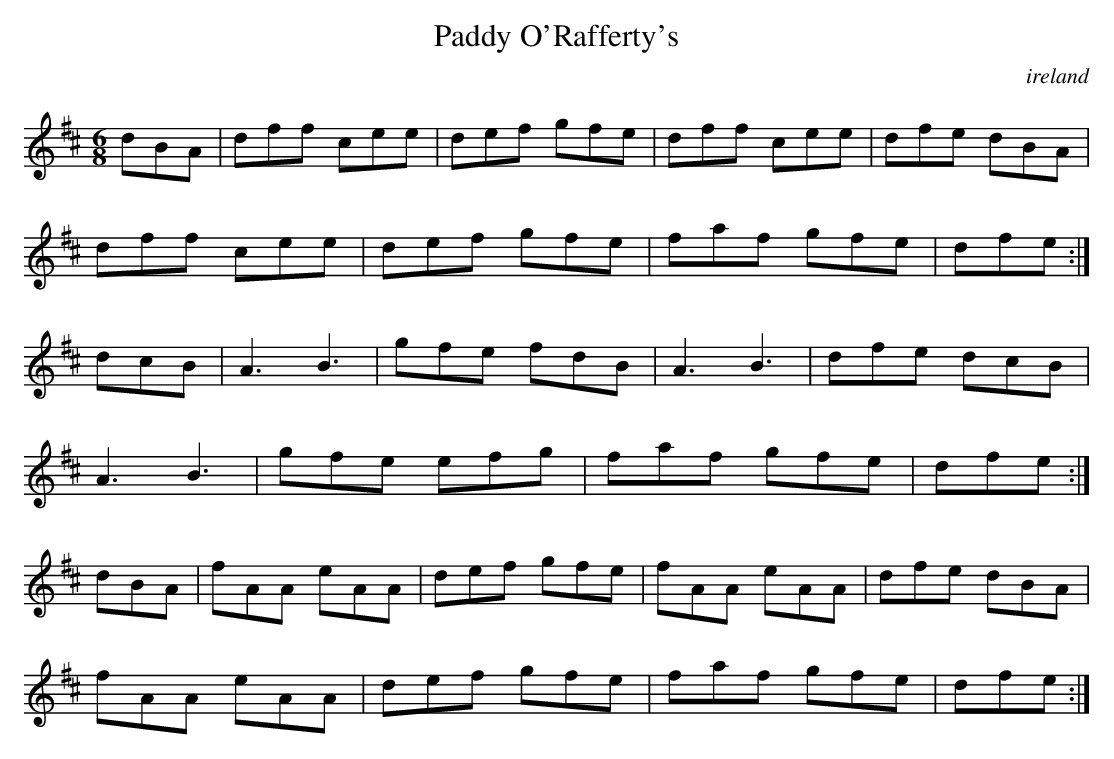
X:1
T:Paddy O'Rafferty's
O:ireland
M:6/8
L:1/8
K:D Major
dBA|dff cee|def gfe|dff cee|dfe dBA|!
dff cee|def gfe|faf gfe|dfe:|!
dcB|A3 B3|gfe fdB|A3 B3|dfe dcB|!
A3 B3|gfe efg|faf gfe|dfe:|!
dBA|fAA eAA|def gfe|fAA eAA|dfe dBA|!
fAA eAA|def gfe|faf gfe|dfe:|!
